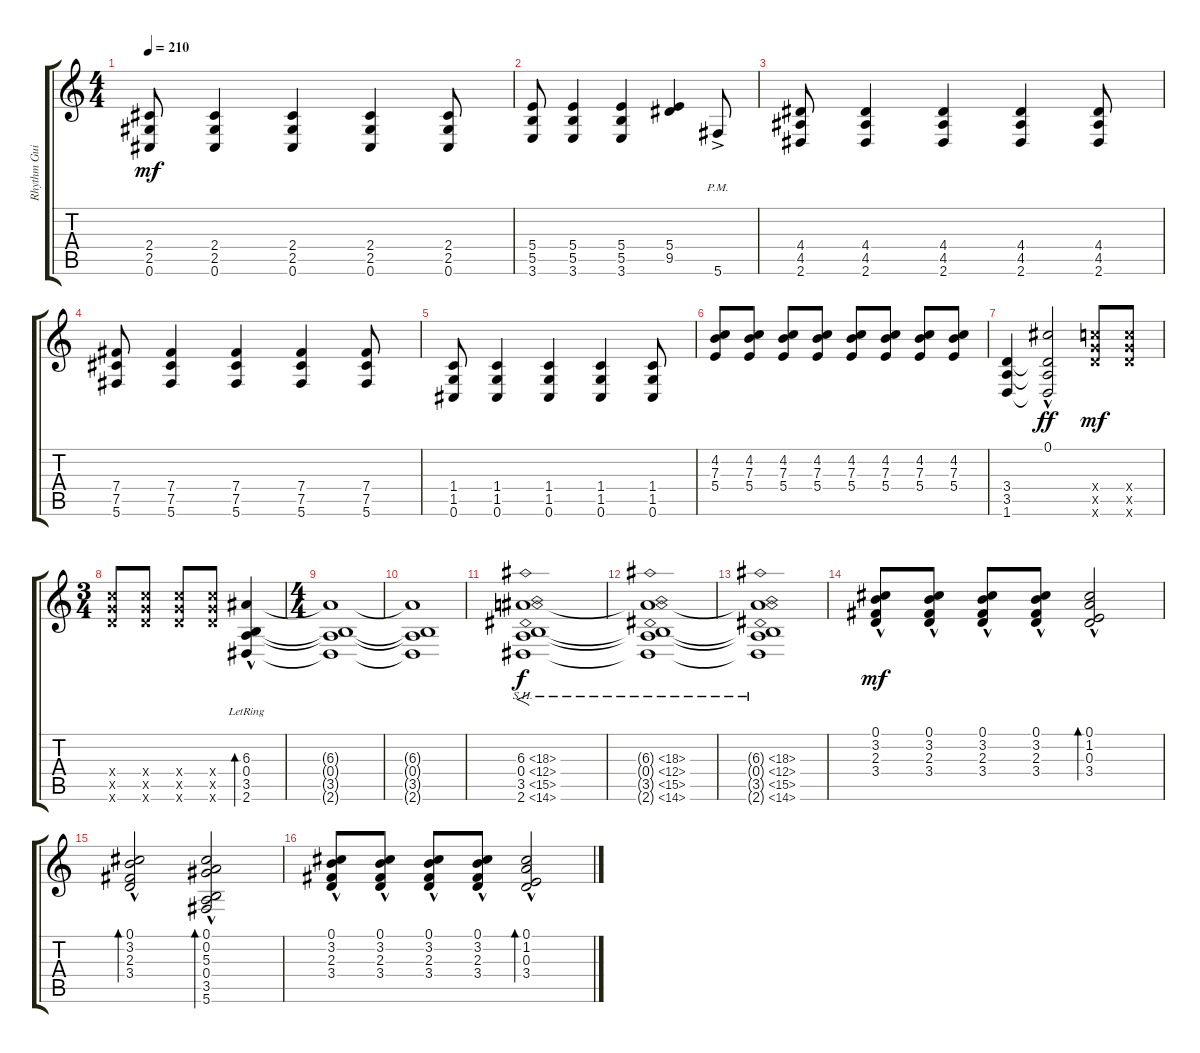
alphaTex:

\track ("Rhythm Guitarist" "Rhythm Gui") {instrument distortionguitar}
\staff {score tabs}
\tuning (Db4 Ab3 E3 B2 Gb2 Db2) {hide}
\ts (4 4)
\tempo 210
\clef g2
\ks c
(2.4 2.5 0.6).8{dy mf} (2.4 2.5 0.6).4 (2.4 2.5 0.6).4 (2.4 2.5 0.6).4 (2.4 2.5 0.6).8 |
(5.4 5.5 3.6).8 (5.4 5.5 3.6).4 (5.4 5.5 3.6).4 (5.4 9.5).4 5.6{ac pm}.8 |
(4.4 4.5 2.6).8 (4.4 4.5 2.6).4 (4.4 4.5 2.6).4 (4.4 4.5 2.6).4 (4.4 4.5 2.6).8 |
(7.4 7.5 5.6).8 (7.4 7.5 5.6).4 (7.4 7.5 5.6).4 (7.4 7.5 5.6).4 (7.4 7.5 5.6).8 |
(1.4 1.5 0.6).8 (1.4 1.5 0.6).4 (1.4 1.5 0.6).4 (1.4 1.5 0.6).4 (1.4 1.5 0.6).8 |
(4.2 7.3 5.4).8 (4.2 7.3 5.4).8 (4.2 7.3 5.4).8 (4.2 7.3 5.4).8 (4.2 7.3 5.4).8 (4.2 7.3 5.4).8 (4.2 7.3 5.4).8 (4.2 7.3 5.4).8 |
(3.4 3.5 1.6).4 (0.1{hac} 3.4{t} 3.5{t} 1.6{t}).2{dy ff} (13.4{x} 13.5{x} 13.6{x}).8{dy mf} (13.4{x} 13.5{x} 13.6{x}).8 |
\ts (3 4)
(13.4{x} 13.5{x} 13.6{x}).8 (13.4{x} 13.5{x} 13.6{x}).8 (13.4{x} 13.5{x} 13.6{x}).8 (13.4{x} 13.5{x} 13.6{x}).8 (6.3{hac} 0.4{hac lr} 3.5{hac} 2.6{hac}).4{bd 120} |
\ts (4 4)
(6.3{t} 0.4{t} 3.5{t} 2.6{t}).1 |
(6.3{t} 0.4{t} 3.5{t} 2.6{t}).1 |
(6.3{sh 12} 0.4{sh 12} 3.5{sh 12} 2.6{sh 12}).1{f dy f} |
(6.3{sh 12 t} 0.4{sh 12 t} 3.5{sh 12 t} 2.6{sh 12 t}).1 |
(6.3{sh 12 t} 0.4{sh 12 t} 3.5{sh 12 t} 2.6{sh 12 t}).1 |
(0.1{hac} 3.2{hac} 2.3{hac} 3.4{hac}).8{dy mf} (0.1{hac} 3.2{hac} 2.3{hac} 3.4{hac}).8 (0.1{hac} 3.2{hac} 2.3{hac} 3.4{hac}).8 (0.1{hac} 3.2{hac} 2.3{hac} 3.4{hac}).8 (0.1{hac} 1.2{hac} 0.3{hac} 3.4{hac}).2{bd 120} |
(0.1{hac} 3.2{hac} 2.3{hac} 3.4{hac}).2{bd 120} (0.1{hac} 0.2{hac} 5.3{hac} 0.4 3.5 5.6).2{bd 240} |
(0.1{hac} 3.2{hac} 2.3{hac} 3.4{hac}).8 (0.1{hac} 3.2{hac} 2.3{hac} 3.4{hac}).8 (0.1{hac} 3.2{hac} 2.3{hac} 3.4{hac}).8 (0.1{hac} 3.2{hac} 2.3{hac} 3.4{hac}).8 (0.1{hac} 1.2{hac} 0.3{hac} 3.4{hac}).2{bd 120}
